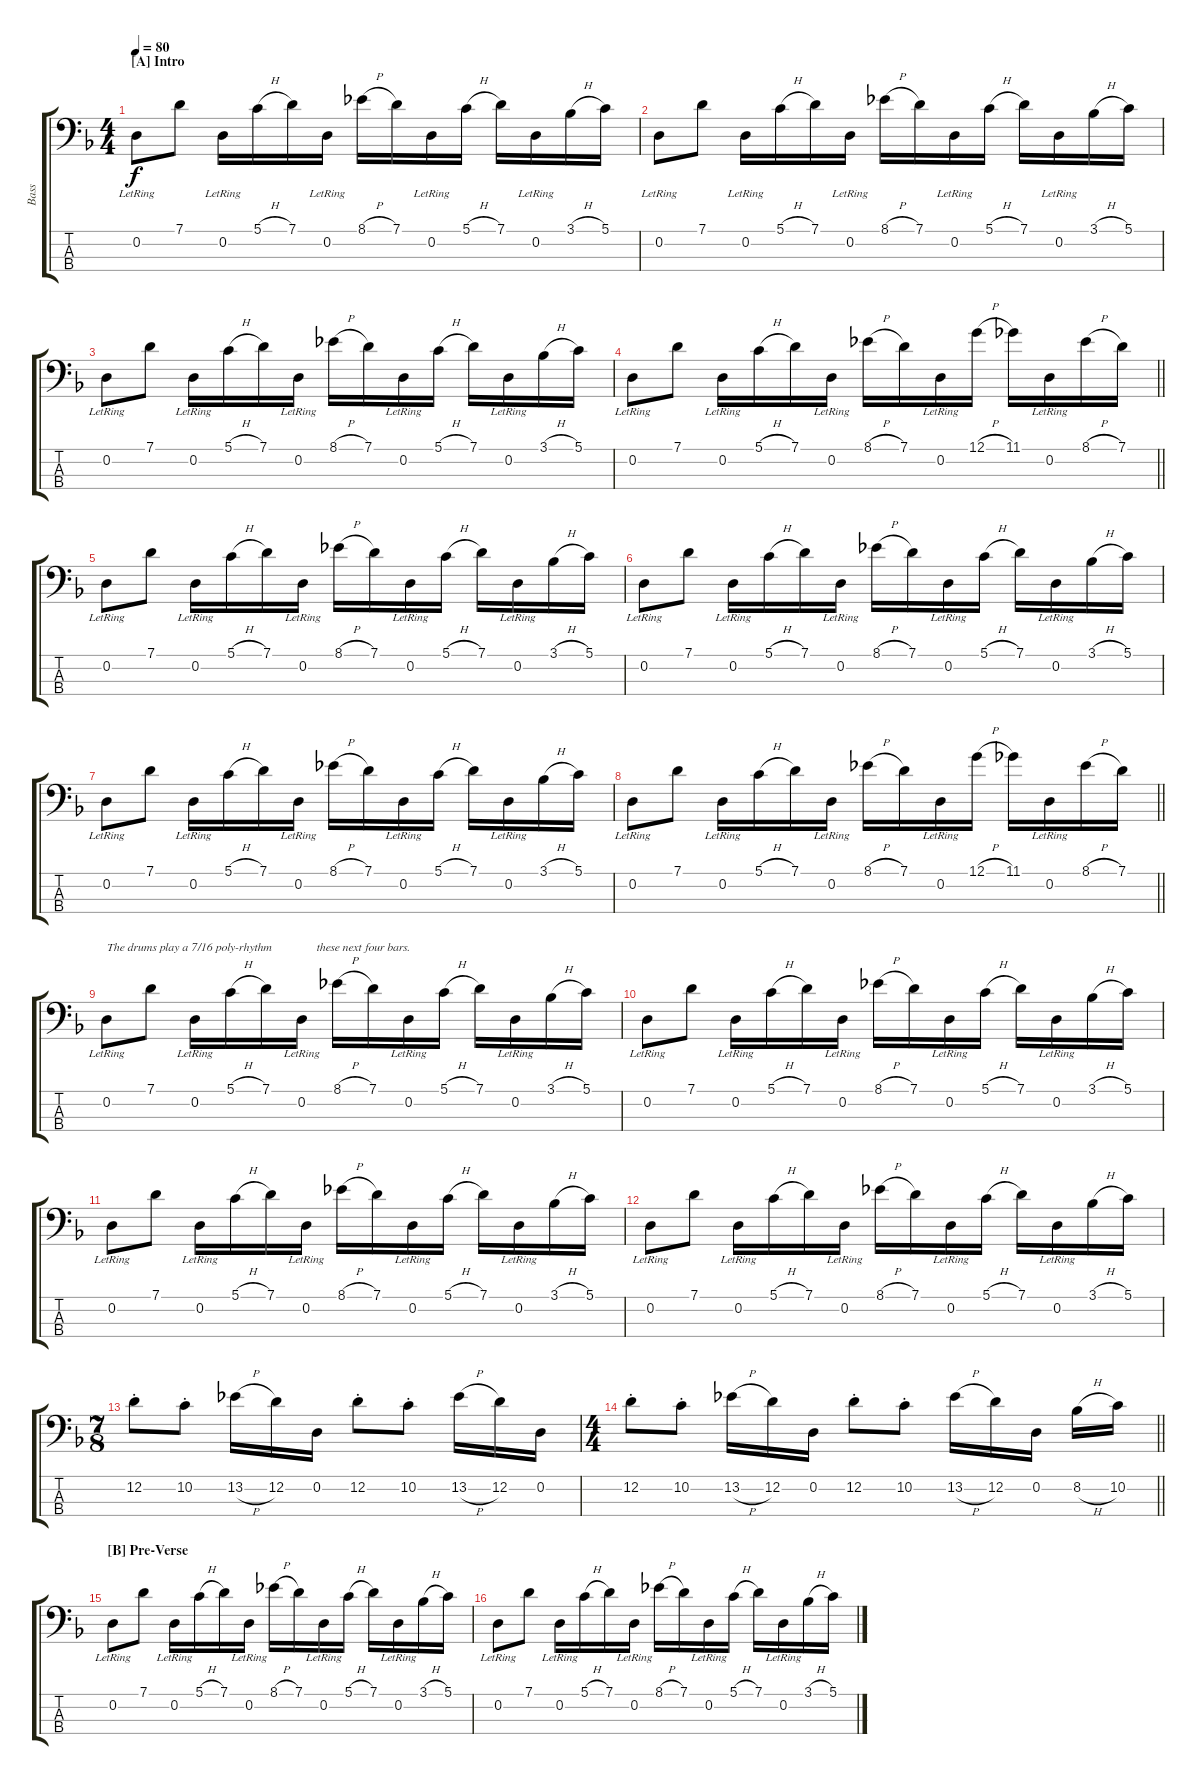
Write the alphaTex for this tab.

\track ("Bass" "Bass") {instrument electricbasspick}
\staff {score tabs}
\tuning (G2 D2 A1 D1) {hide}
\ts (4 4)
\section ("" "[A] Intro")
\tempo 80
\clef f4
\ks dminor
0.2{lr}.8{dy f instrument electricbasspick} 7.1.8 0.2{lr}.16 5.1{h}.16 7.1.16 0.2{lr}.16 8.1{h}.16 7.1.16 0.2{lr}.16 5.1{h}.16 7.1.16 0.2{lr}.16 3.1{h}.16 5.1.16 |
0.2{lr}.8 7.1.8 0.2{lr}.16 5.1{h}.16 7.1.16 0.2{lr}.16 8.1{h}.16 7.1.16 0.2{lr}.16 5.1{h}.16 7.1.16 0.2{lr}.16 3.1{h}.16 5.1.16 |
0.2{lr}.8 7.1.8 0.2{lr}.16 5.1{h}.16 7.1.16 0.2{lr}.16 8.1{h}.16 7.1.16 0.2{lr}.16 5.1{h}.16 7.1.16 0.2{lr}.16 3.1{h}.16 5.1.16 |
\barLineRight lightlight
0.2{lr}.8 7.1.8 0.2{lr}.16 5.1{h}.16 7.1.16 0.2{lr}.16 8.1{h}.16 7.1.16 0.2{lr}.16 12.1{h}.16 11.1.16 0.2{lr}.16 8.1{h}.16 7.1.16 |
0.2{lr}.8 7.1.8 0.2{lr}.16 5.1{h}.16 7.1.16 0.2{lr}.16 8.1{h}.16 7.1.16 0.2{lr}.16 5.1{h}.16 7.1.16 0.2{lr}.16 3.1{h}.16 5.1.16 |
0.2{lr}.8 7.1.8 0.2{lr}.16 5.1{h}.16 7.1.16 0.2{lr}.16 8.1{h}.16 7.1.16 0.2{lr}.16 5.1{h}.16 7.1.16 0.2{lr}.16 3.1{h}.16 5.1.16 |
0.2{lr}.8 7.1.8 0.2{lr}.16 5.1{h}.16 7.1.16 0.2{lr}.16 8.1{h}.16 7.1.16 0.2{lr}.16 5.1{h}.16 7.1.16 0.2{lr}.16 3.1{h}.16 5.1.16 |
\barLineRight lightlight
0.2{lr}.8 7.1.8 0.2{lr}.16 5.1{h}.16 7.1.16 0.2{lr}.16 8.1{h}.16 7.1.16 0.2{lr}.16 12.1{h}.16 11.1.16 0.2{lr}.16 8.1{h}.16 7.1.16 |
0.2{lr}.8{txt "The drums play a 7/16 poly-rhythm"} 7.1.8 0.2{lr}.16 5.1{h}.16 7.1.16 0.2{lr}.16{txt "     these next four bars."} 8.1{h}.16 7.1.16 0.2{lr}.16 5.1{h}.16 7.1.16 0.2{lr}.16 3.1{h}.16 5.1.16 |
0.2{lr}.8 7.1.8 0.2{lr}.16 5.1{h}.16 7.1.16 0.2{lr}.16 8.1{h}.16 7.1.16 0.2{lr}.16 5.1{h}.16 7.1.16 0.2{lr}.16 3.1{h}.16 5.1.16 |
0.2{lr}.8 7.1.8 0.2{lr}.16 5.1{h}.16 7.1.16 0.2{lr}.16 8.1{h}.16 7.1.16 0.2{lr}.16 5.1{h}.16 7.1.16 0.2{lr}.16 3.1{h}.16 5.1.16 |
0.2{lr}.8 7.1.8 0.2{lr}.16 5.1{h}.16 7.1.16 0.2{lr}.16 8.1{h}.16 7.1.16 0.2{lr}.16 5.1{h}.16 7.1.16 0.2{lr}.16 3.1{h}.16 5.1.16 |
\ts (7 8)
12.2{st}.8{beam merge} 10.2{st}.8{beam split} 13.2{h}.16 12.2.16{beam merge} 0.2.16{beam split} 12.2{st}.8{beam merge} 10.2{st}.8{beam split} 13.2{h}.16{beam merge} 12.2.16 0.2.16 |
\ts (4 4)
\barLineRight lightlight
12.2{st}.8{beam merge} 10.2{st}.8{beam split} 13.2{h}.16 12.2.16{beam merge} 0.2.16{beam split} 12.2{st}.8{beam merge} 10.2{st}.8{beam split} 13.2{h}.16{beam merge} 12.2.16{beam merge} 0.2.16{beam split} 8.2{h}.16 10.2.16 |
\section ("" "[B] Pre-Verse")
0.2{lr}.8 7.1.8 0.2{lr}.16 5.1{h}.16 7.1.16 0.2{lr}.16 8.1{h}.16 7.1.16 0.2{lr}.16 5.1{h}.16 7.1.16 0.2{lr}.16 3.1{h}.16 5.1.16 |
0.2{lr}.8 7.1.8 0.2{lr}.16 5.1{h}.16 7.1.16 0.2{lr}.16 8.1{h}.16 7.1.16 0.2{lr}.16 5.1{h}.16 7.1.16 0.2{lr}.16 3.1{h}.16 5.1.16
